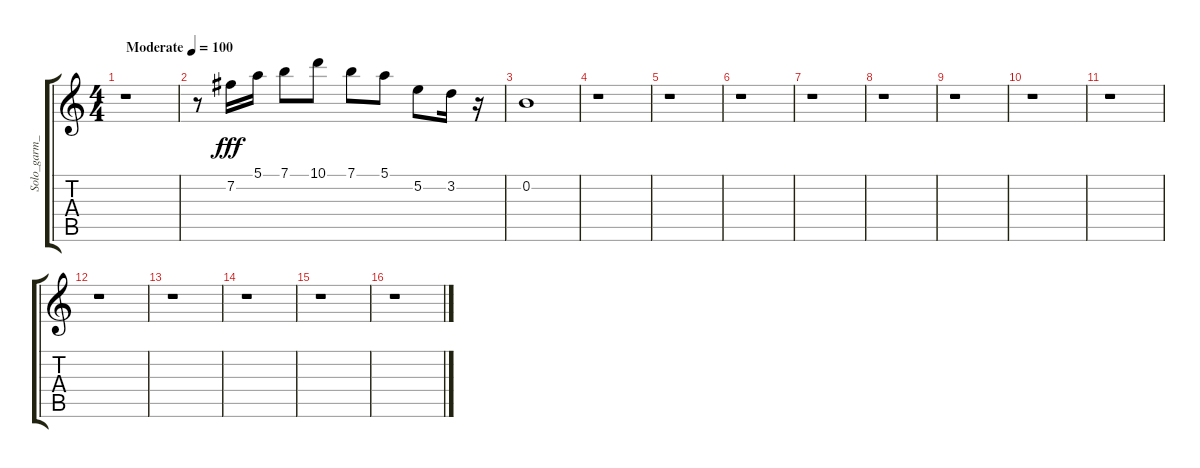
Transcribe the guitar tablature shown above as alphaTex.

\track ("Solo_garm_dist" "Solo_garm_") {instrument overdrivenguitar}
\staff {score tabs}
\tuning (E4 B3 G3 D3 A2 E2) {hide}
\ts (4 4)
\tempo (100 "Moderate")
\clef g2
\ks c
r.1{dy fff instrument overdrivenguitar} |
r.8 7.2.16 5.1.16 7.1.8 10.1.8 7.1.8 5.1.8 5.2.8 3.2.16 r.16 |
0.2.1{volume 9} |
r.1 |
r.1 |
r.1 |
r.1 |
r.1 |
r.1 |
r.1 |
r.1 |
r.1 |
r.1 |
r.1 |
r.1 |
r.1
